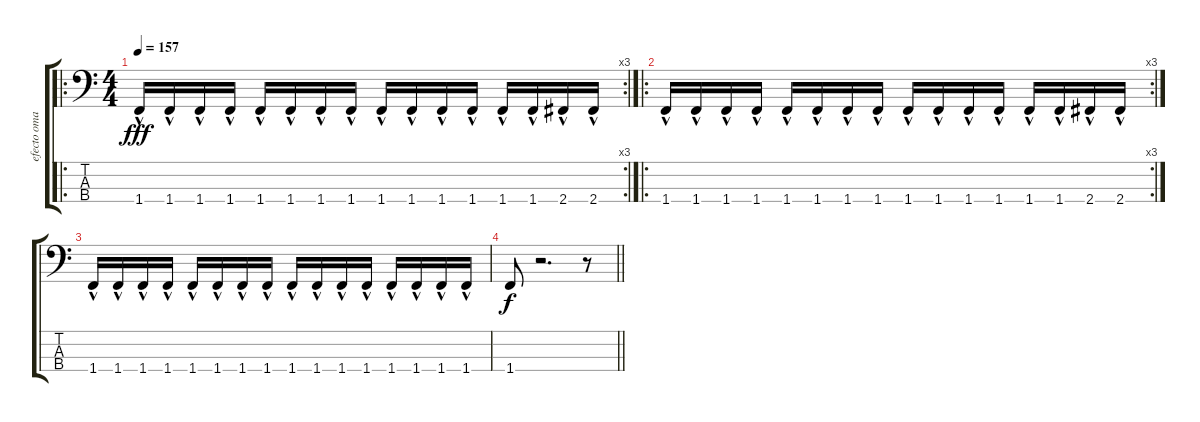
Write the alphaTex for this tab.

\track ("efecto omaili" "efecto oma") {instrument fretlessbass}
\staff {score tabs}
\tuning (G2 D2 A1 E1) {hide}
\ro
\rc 3
\ts (4 4)
\tempo 157
\clef f4
\ks c
1.4{hac}.16{dy fff} 1.4{hac}.16 1.4{hac}.16 1.4{hac}.16 1.4{hac}.16 1.4{hac}.16 1.4{hac}.16 1.4{hac}.16 1.4{hac}.16 1.4{hac}.16 1.4{hac}.16 1.4{hac}.16 1.4{hac}.16 1.4{hac}.16 2.4{hac}.16 2.4{hac}.16 |
\ro
\rc 3
1.4{hac}.16 1.4{hac}.16 1.4{hac}.16 1.4{hac}.16 1.4{hac}.16 1.4{hac}.16 1.4{hac}.16 1.4{hac}.16 1.4{hac}.16 1.4{hac}.16 1.4{hac}.16 1.4{hac}.16 1.4{hac}.16 1.4{hac}.16 2.4{hac}.16 2.4{hac}.16 |
1.4{hac}.16 1.4{hac}.16 1.4{hac}.16 1.4{hac}.16 1.4{hac}.16 1.4{hac}.16 1.4{hac}.16 1.4{hac}.16 1.4{hac}.16 1.4{hac}.16 1.4{hac}.16 1.4{hac}.16 1.4{hac}.16 1.4{hac}.16 1.4{hac}.16 1.4{hac}.16 |
\barLineRight lightlight
1.4.8{dy f} r.2{d} r.8
